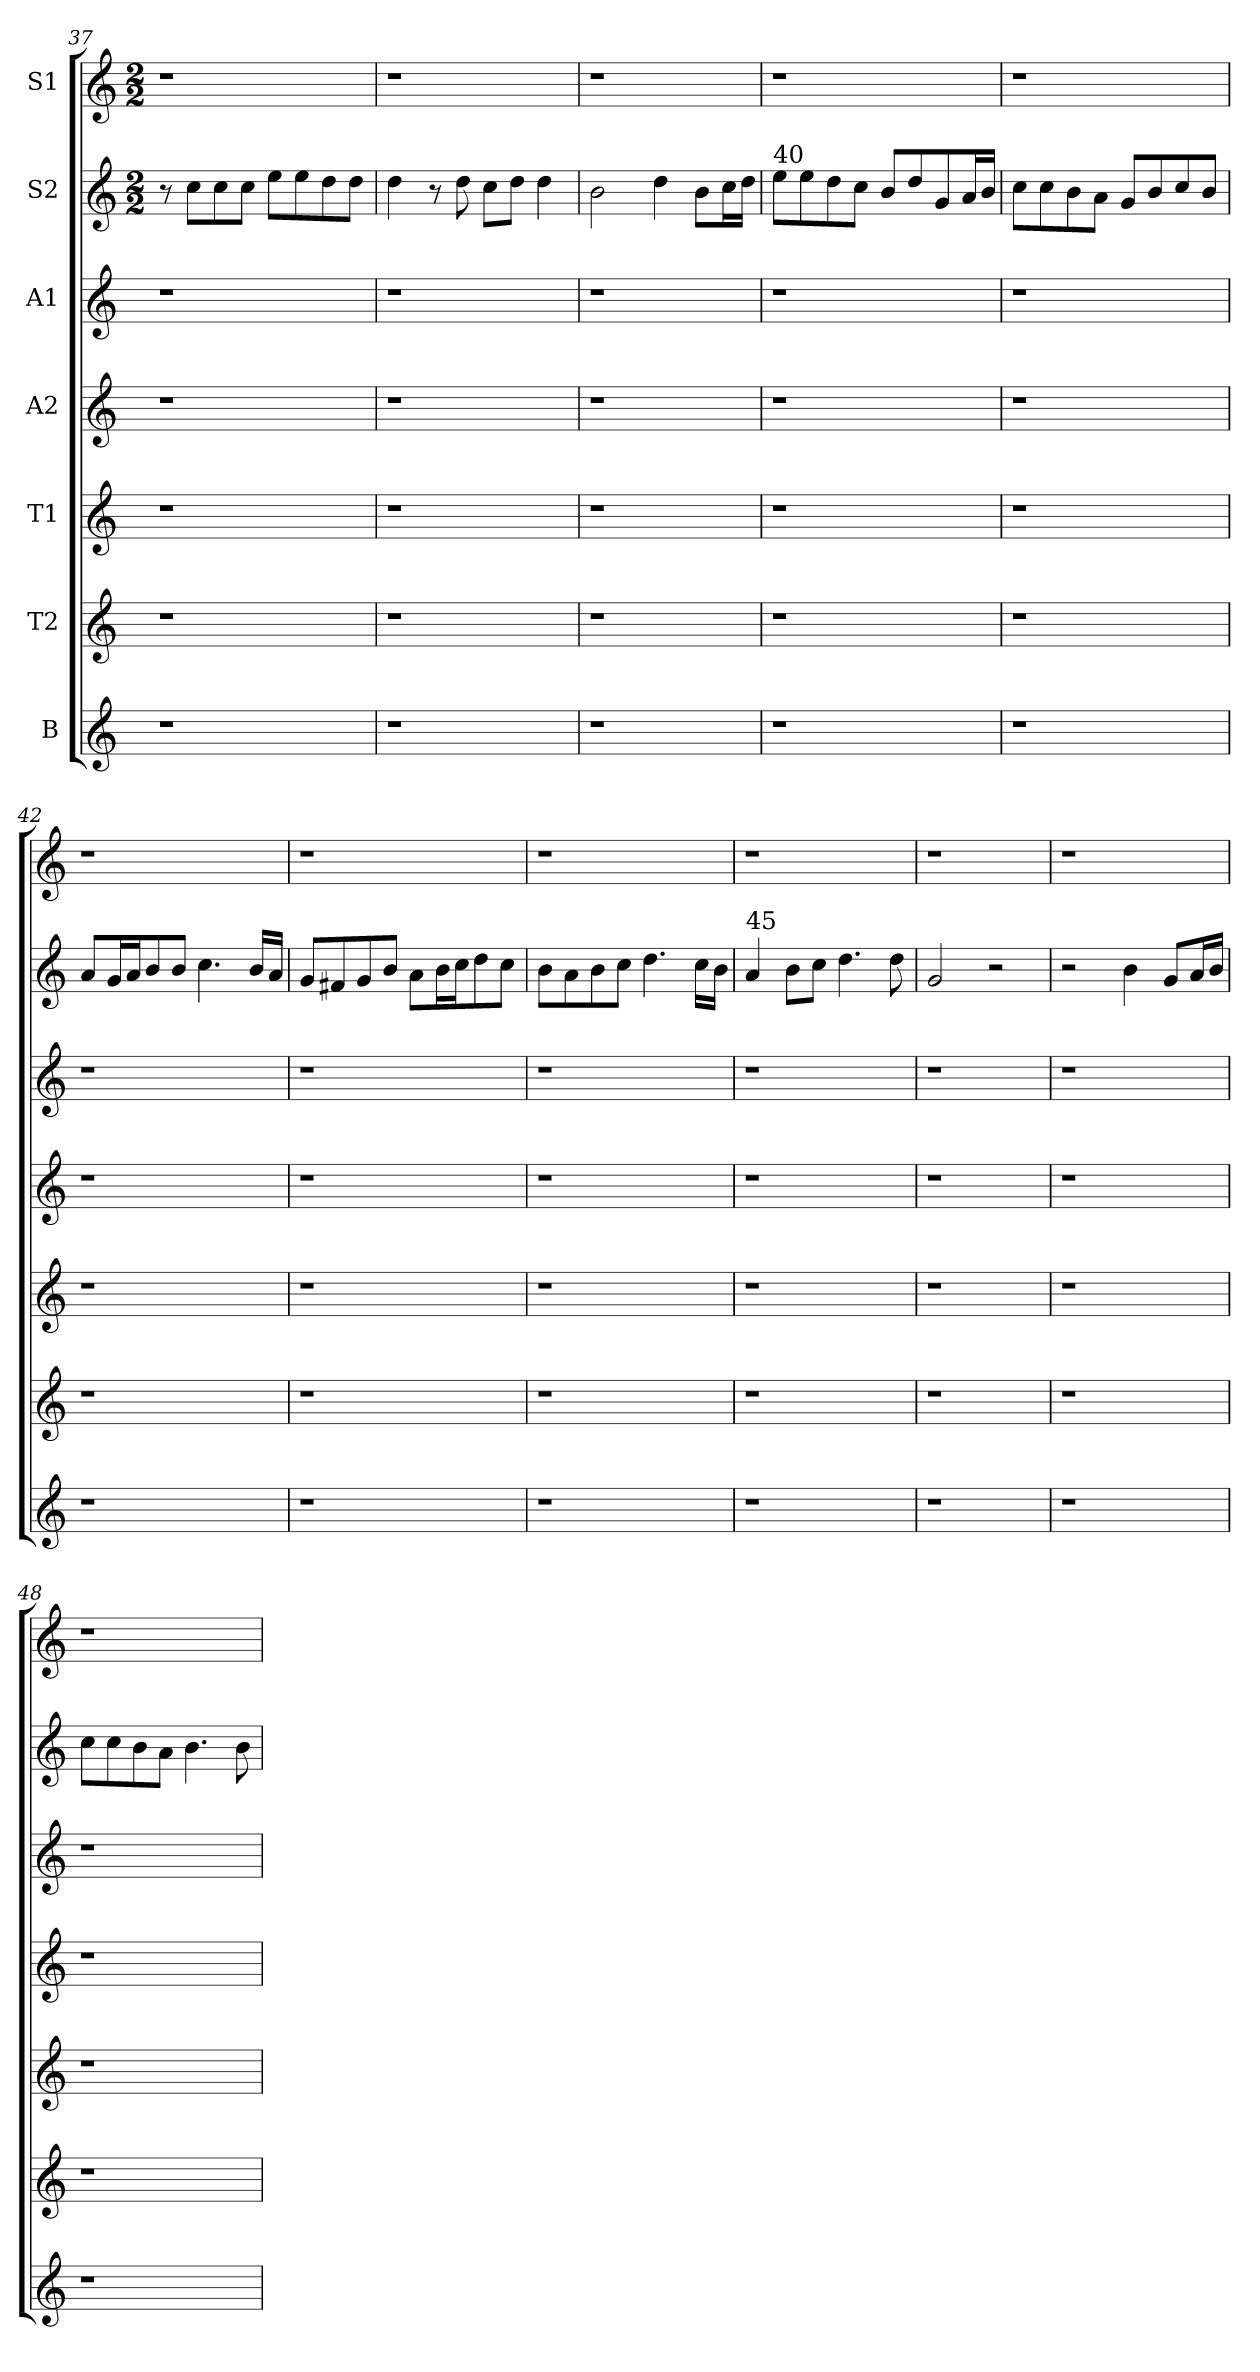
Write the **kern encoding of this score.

**kern	**kern	**kern	**kern	**kern	**kern	**kern
*part7	*part6	*part5	*part4	*part3	*part2	*part1
*staff7	*staff6	*staff5	*staff4	*staff3	*staff2	*staff1
*I"B	*I"T2	*I"T1	*I"A2	*I"A1	*I"S2	*I"S1
*clefG2	*clefG2	*clefG2	*clefG2	*clefG2	*clefG2	*clefG2
*ITrd-7c-12	*ITrd-7c-12	*ITrd-7c-12	*ITrd-7c-12	*ITrd-7c-12	*ITrd-7c-12	*ITrd-7c-12
*k[]	*k[]	*k[]	*k[]	*k[]	*k[]	*k[]
*	*	*	*	*	*M2/2	*M2/2
=37	=37	=37	=37	=37	=37	=37
1r	1r	1r	1r	1r	8r	1r
.	.	.	.	.	8ccc\L	.
.	.	.	.	.	8ccc\	.
.	.	.	.	.	8ccc\J	.
.	.	.	.	.	8eee\L	.
.	.	.	.	.	8eee\	.
.	.	.	.	.	8ddd\	.
.	.	.	.	.	8ddd\J	.
=38	=38	=38	=38	=38	=38	=38
1r	1r	1r	1r	1r	4ddd\	1r
.	.	.	.	.	8r	.
.	.	.	.	.	8ddd\	.
.	.	.	.	.	8ccc\L	.
.	.	.	.	.	8ddd\J	.
.	.	.	.	.	4ddd\	.
!!LO:LB:g=z
=39	=39	=39	=39	=39	=39	=39
1r	1r	1r	1r	1r	2bb\	1r
.	.	.	.	.	4ddd\	.
.	.	.	.	.	8bb\L	.
.	.	.	.	.	16ccc\L	.
.	.	.	.	.	16ddd\JJ	.
=40	=40	=40	=40	=40	=40	=40
!	!	!	!	!	!LO:TX:a:t=40	!
1r	1r	1r	1r	1r	8eee\L	1r
.	.	.	.	.	8eee\	.
.	.	.	.	.	8ddd\	.
.	.	.	.	.	8ccc\J	.
.	.	.	.	.	8bb/L	.
.	.	.	.	.	8ddd/	.
.	.	.	.	.	8gg/	.
.	.	.	.	.	16aa/L	.
.	.	.	.	.	16bb/JJ	.
=41	=41	=41	=41	=41	=41	=41
1r	1r	1r	1r	1r	8ccc\L	1r
.	.	.	.	.	8ccc\	.
.	.	.	.	.	8bb\	.
.	.	.	.	.	8aa\J	.
.	.	.	.	.	8gg/L	.
.	.	.	.	.	8bb/	.
.	.	.	.	.	8ccc/	.
.	.	.	.	.	8bb/J	.
=42	=42	=42	=42	=42	=42	=42
1r	1r	1r	1r	1r	8aa/L	1r
.	.	.	.	.	16gg/L	.
.	.	.	.	.	16aa/J	.
.	.	.	.	.	8bb/	.
.	.	.	.	.	8bb/J	.
.	.	.	.	.	4.ccc\	.
.	.	.	.	.	16bb/LL	.
.	.	.	.	.	16aa/JJ	.
!!LO:PB:g=z
=43	=43	=43	=43	=43	=43	=43
1r	1r	1r	1r	1r	8gg/L	1r
.	.	.	.	.	8ff#X/	.
.	.	.	.	.	8gg/	.
.	.	.	.	.	8bb/J	.
.	.	.	.	.	8aa\L	.
.	.	.	.	.	16bb\L	.
.	.	.	.	.	16ccc\J	.
.	.	.	.	.	8ddd\	.
.	.	.	.	.	8ccc\J	.
=44	=44	=44	=44	=44	=44	=44
1r	1r	1r	1r	1r	8bb\L	1r
.	.	.	.	.	8aa\	.
.	.	.	.	.	8bb\	.
.	.	.	.	.	8ccc\J	.
.	.	.	.	.	4.ddd\	.
.	.	.	.	.	16ccc\LL	.
.	.	.	.	.	16bb\JJ	.
=45	=45	=45	=45	=45	=45	=45
!	!	!	!	!	!LO:TX:a:t=45	!
1r	1r	1r	1r	1r	4aa/	1r
.	.	.	.	.	8bb\L	.
.	.	.	.	.	8ccc\J	.
.	.	.	.	.	4.ddd\	.
.	.	.	.	.	8ddd\	.
=46	=46	=46	=46	=46	=46	=46
1r	1r	1r	1r	1r	2gg/	1r
.	.	.	.	.	2r	.
=47	=47	=47	=47	=47	=47	=47
1r	1r	1r	1r	1r	2r	1r
.	.	.	.	.	4bb\	.
.	.	.	.	.	8gg/L	.
.	.	.	.	.	16aa/L	.
.	.	.	.	.	16bb/JJ	.
!!LO:LB:g=z
=48	=48	=48	=48	=48	=48	=48
1r	1r	1r	1r	1r	8ccc\L	1r
.	.	.	.	.	8ccc\	.
.	.	.	.	.	8bb\	.
.	.	.	.	.	8aa\J	.
.	.	.	.	.	4.bb\	.
.	.	.	.	.	8bb\	.
=	=	=	=	=	=	=
*-	*-	*-	*-	*-	*-	*-
